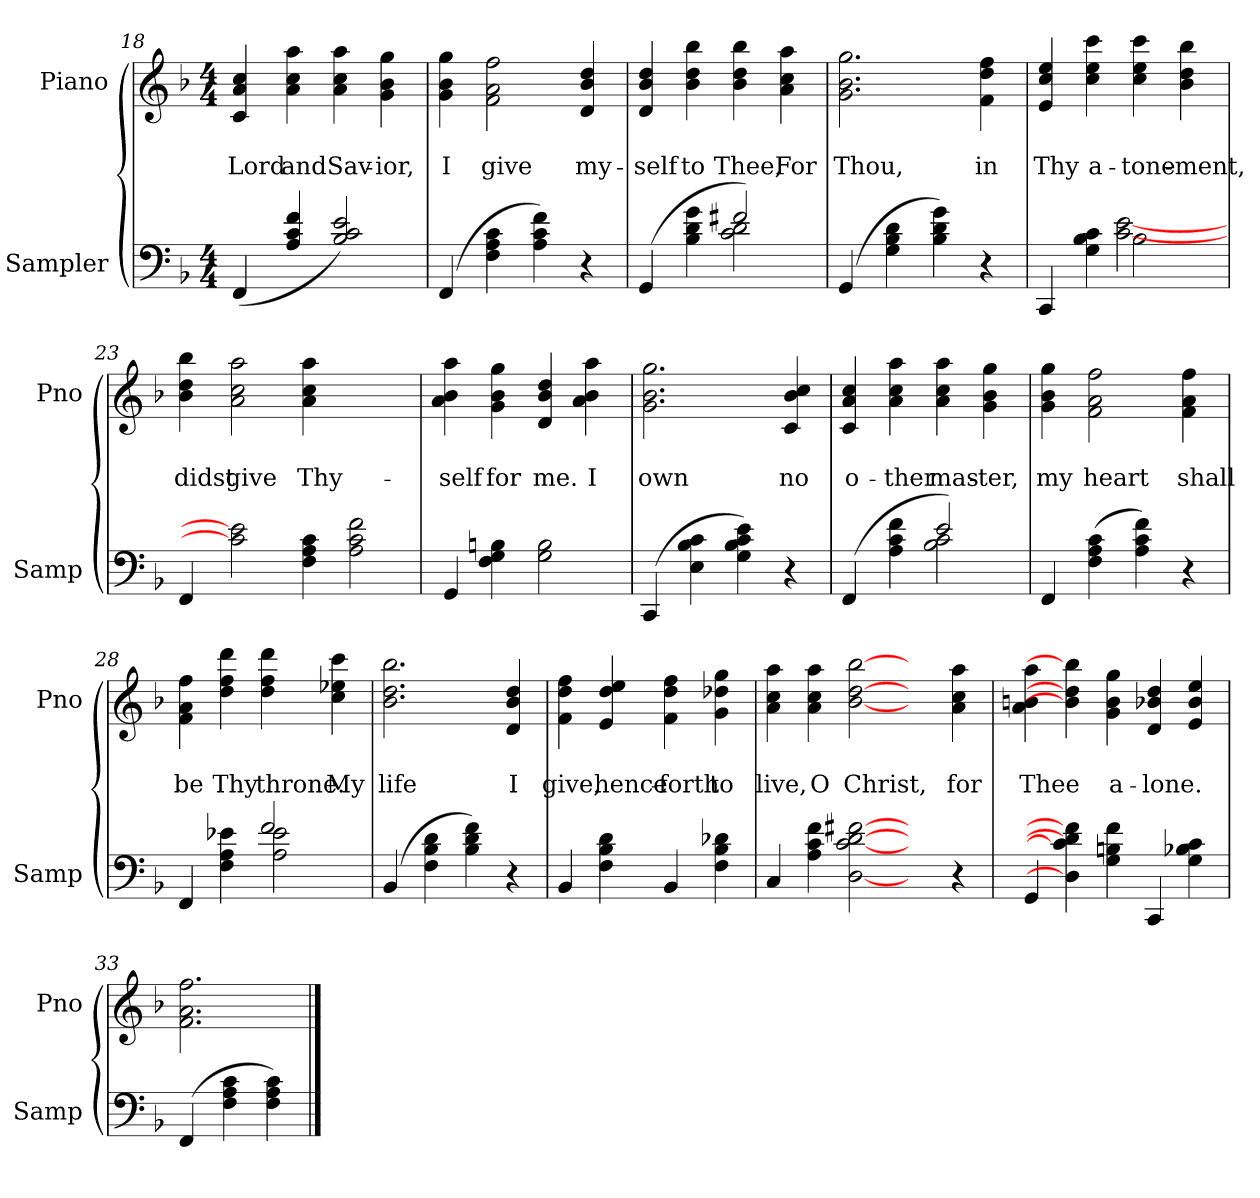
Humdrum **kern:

**kern	**kern	**text	**text
*part2	*part1	*part1	*part1
*staff2	*staff1	*staff1	*staff1
*I"Sampler	*I"Piano	*	*
*I'Samp	*I'Pno	*	*
*clefF4	*clefG2	*	*
*k[b-]	*k[b-]	*	*
*F:	*F:	*	*
*M4/4	*M4/4	*	*
=18	=18	=18	=18
(4FF/	4c 4a 4cc	.	Lord
4A/ 4c/ 4f/	4a 4cc 4aa	.	and
2B-/ 2c/ 2e/)	4a 4cc 4aa	.	Sav-
.	4g 4b- 4gg	.	-ior,
=19	=19	=19	=19
(4FF/	4g 4b- 4gg	.	I
4F 4A 4c	2f 2a 2ff	.	give
4A 4c 4f)	.	.	.
4r	4d 4b- 4dd	.	my-
=20	=20	=20	=20
*^	*	*	*
(4GG/	2ryy	4d 4b- 4dd	.	-self
4B- 4d 4g	.	4b- 4dd 4bb-	.	to
2f#X/)	2c 2d	4b- 4dd 4bb-	.	Thee,
.	.	4a 4cc 4aa	.	For
*v	*v	*	*	*
=21	=21	=21	=21
(4GG/	2.g 2.b- 2.gg	.	Thou,
4G 4B- 4d	.	.	.
4B- 4d 4g)	.	.	.
4r	4f 4dd 4ff	.	in
=22	=22	=22	=22
*^	*	*	*
4CC	2ryy	4e 4cc 4ee	.	Thy
4G 4B- 4c	.	4cc 4ee 4ccc	.	a-
2B-\	[2c [2e	4cc 4ee 4ccc	.	-tone-
.	.	4b- 4dd 4bb-	.	-ment,
*v	*v	*	*	*
=23	=23	=23	=23
4FF	4b- 4dd 4bb-	.	didst
2c] 2e]	2a 2cc 2aa	.	give
4F 4A 4c	4a 4cc 4aa	.	Thy-
2A 2c 2f	2ryy	.	.
=24	=24	=24	=24
4GG	4a 4b- 4aa	.	-self
4F 4G 4Bn	4g 4b- 4gg	.	for
2G 2B	4d 4b- 4dd	.	me.
.	4a 4b- 4aa	.	I
=25	=25	=25	=25
(4CC	2.g 2.b- 2.gg	.	own
4E 4B- 4c	.	.	.
4G 4B- 4c 4e)	.	.	.
4r	4c 4b- 4cc	.	no
=26	=26	=26	=26
*^	*	*	*
(4FF	2ryy	4c 4a 4cc	.	o-
4A 4c 4f	.	4a 4cc 4aa	.	-ther
2e/)	2B- 2c	4a 4cc 4aa	.	mas-
.	.	4g 4b- 4gg	.	-ter,
*v	*v	*	*	*
=27	=27	=27	=27
4FF	4g 4b- 4gg	.	my
(4F 4A 4c	2f 2a 2ff	.	heart
4A 4c 4f)	.	.	.
4r	4f 4a 4ff	.	shall
=28	=28	=28	=28
*^	*	*	*
4FF	2ryy	4f 4a 4ff	.	be
4F 4A 4e-X	.	4dd 4ff 4ddd	.	Thy
2f/	2A 2e-	4dd 4ff 4ddd	.	throne.
.	.	4cc 4ee-X 4ccc	.	My
*v	*v	*	*	*
=29	=29	=29	=29
(4BB-	2.b- 2.dd 2.bb-	.	life
4F 4B- 4d	.	.	.
4B- 4d 4f)	.	.	.
4r	4d 4b- 4dd	.	I
=30	=30	=30	=30
4BB-	4f 4dd 4ff	.	give,
4F 4B- 4d	4e 4dd 4ee	.	hence-
4BB-	4f 4dd 4ff	.	-forth
4F 4B- 4d-X	4g 4dd-X 4gg	.	to
=31	=31	=31	=31
4C	4a 4cc 4aa	.	live,
4A 4c 4f	4a 4cc 4aa	.	O
[2D [2c [2d [2f#X	[2b- [2dd [2bb-	.	Christ,
4ryy	4ryy	.	.
4r	4a 4cc 4aa	.	for
=32	=32	=32	=32
4GG	4a 4bn 4aa	.	Thee
4D] 4c] 4d] 4f#]	4b-] 4dd] 4bb-]	.	.
4G 4Bn 4f	4g 4b 4gg	.	a-
4CC	4d 4b-X 4dd	.	-lone.
4G 4B-X 4c	4e 4b- 4ee	.	.
=33	=33	=33	=33
(4FF	2.f 2.a 2.ff	.	.
4F 4A 4c	.	.	.
4F 4A 4c)	.	.	.
==	==	==	==
*-	*-	*-	*-
